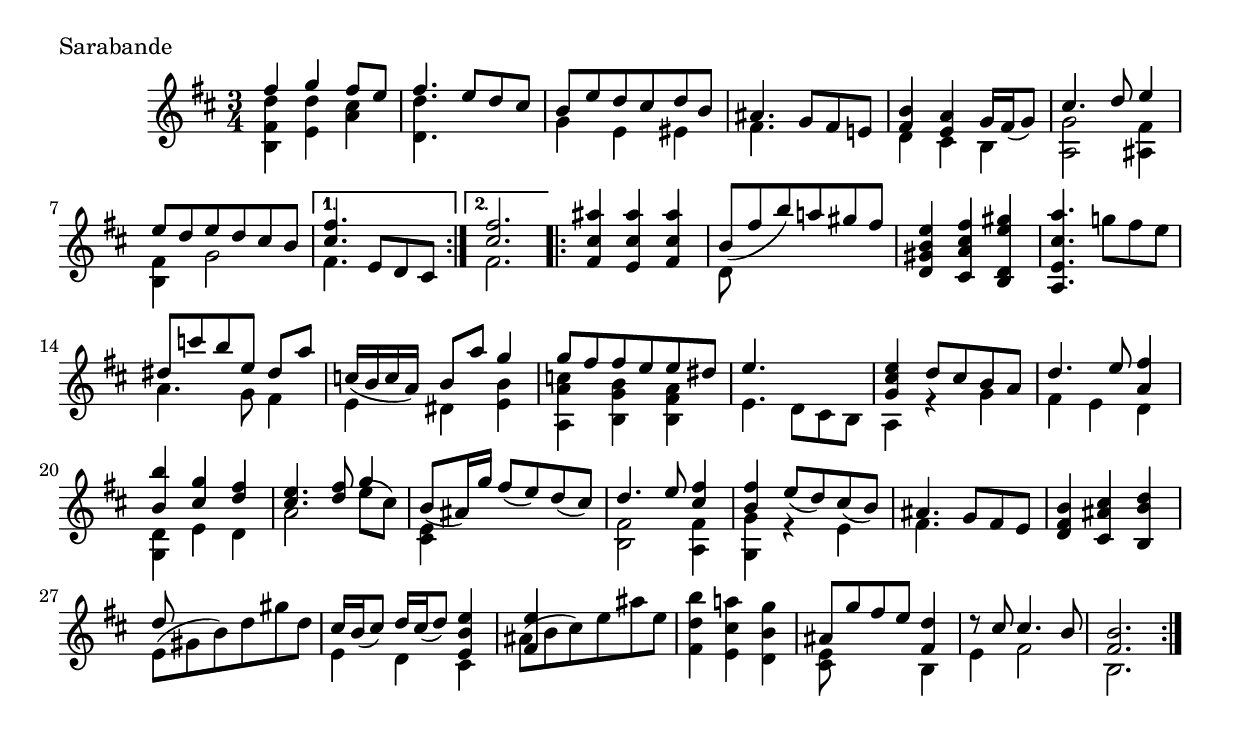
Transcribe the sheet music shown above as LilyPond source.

\version "2.24.3"

% Movement 5, Sarabande 
\version "2.24.3"

% Notes:
% Measure 30: the c' and e' of the first chord are according to Werner Icking's edition quarters, not eighths 

vA =  { 
  \stemUp
  fis''4  g''  fis''8  e''8  |
  % 2
  fis''4.   e''8[  d''8  cis''8]  |
  % 3
  b'8  e''8  d''8  cis''8  d''8  b'8  |
  % 4
  ais'4.   g'8[  fis'8  e'!8]  |
  % 5
  \stemDown
  d'4  cis'4  b4  |
  % 6
  <g' a>2  <fis' ais>4  |
  % 7
  <b fis'>4 g'2
  % 8, prima volta
  fis'4. s8*3
  % 8, seconda volta
  fis'2.

  % 9
  s2.
  % 10
  d'8 s8*5 | s2.*2 |
  % 13
  a'4.  g'8  fis'4  |
  % 14
  e'4  dis'4  <b' e'>  |
  % 15
  <c'' a' a>4  <b' g' b>  <a' fis' b>  |
  % 16
  e'4.   d'8[  cis'8  b8]  |
  % 17
  a4  r4  g'4  |
  % 18
  fis'4  e'4  d'4  |
  % 19
  <d' g>4  e'4  d'4  |
  % 20
  a'2  e''8(   cis''8)  |
  % 21
  <e' cis'>4  s2  |
  % 22
  <fis' b>2  <fis' a>4  |
  % 23
  <g' g>4  r4  e'4  |
  % 24
  fis'4.  s8*3 | s2. |
  % 26
  e'8( gis'8   b'8)  d''8  gis''8  d''8  |  
  % 27
  e'4  d'4  cis'4  |
  % 28
  \stemDown
   ais'8[( b'8   cis''8)  e''8  ais''8  e''8]  |
  \stemNeutral
  % 29
  <b'' d'' fis'>4  <a''! cis'' e'>  <g'' b' d'> |
  % 30
  \stemUp
   ais'8[  g''8  fis''8  e''8] <d'' fis'>4  |
  % 31
  r8  cis''8  cis''4.  b'8  |
  % 32
  <b' fis'>2.  
} 

vB =  {
  \stemDown
  <d'' fis' b>4  <d'' e'>  <cis'' a'>  |
  % 2
  <d'' d'>4. s8*3 |
  % 3
  g'4 e' eis' |
  % 4
  fis'4. s8*3 |
  % 5
  \stemUp
  <b' fis'>4  <a' e'>  g'16  fis'16(   g'8) |
  % 6
  cis''4.  d''8  e''4  |
  % 7
  e''8  d''8  e''8  d''8  cis''8  b'8  |
  % 8, prima volta
  <fis'' cis''>4.  e'8[  d'8  cis'8]
  % 8, seconda volta
  <fis'' cis''>2.
  % 9
  \stemUp
  < ais'' cis'' fis'>4 <ais'' cis'' e'> <ais'' cis'' fis'> |
  % 10
  \stemUp
  b'8(  fis''8   b''8)  a''!8  gis''8  fis''8  |
  % 11
  \stemNeutral
  <e'' b' gis' d'>4  <fis'' cis'' a' cis'>  <gis'' e'' d' b>4 |
  % 12
  <a'' cis'' e' a>4.   g''!8[  fis''8  e''8]  |
  % 13
  \stemUp
   dis''8[  c'''8  b''8  e''8]   dis''8[  a''8]  |
  % 14
  c''16(  b'16  c''16   a'16)  b'8  a''8  g''4  |
  % 15
  g''8  fis''8  fis''8  e''8  e''8  dis''8  |
  % 16
  e''4.  s8*3  |
  % 17
  <e'' cis'' g'>4  d''8  cis''8  b'8  a'8  |
  % 18
  d''4.  e''8  <fis'' a'>4 |
  % 19
  <b'' b'>4  <g'' cis''> <fis'' d''>  |
  % 20
  <e'' cis''>4.  <fis'' d''>8  g''4  |
  % 21
  b'8(   ais'16)  g''16  fis''8(   e''8)  d''8(   cis''8)  |
  % 22
  d''4.  e''8  <fis'' cis''>4  |
  % 23
  <fis'' b'>4  e''8(   d''8)  cis''8(   b'8)  |
  % 24
  ais'4.   g'8[  fis'8  e'8]  |
  % 25
  <b' fis' d'>4 <cis'' ais' cis'>4  <d'' b' b>  |
  % 26
  d''8 s8*5
  % 27
   cis''16[ b'16(  cis''8)]  d''16[ cis''16(  d''8)] <e'' b' e'>4 |
  % 28
  \stemUp <e'' fis'>4 s2 | s2. |
  \stemDown
  % 30
  <e' cis'>8 s8*3 b4  |
  % 31
  e'4  fis'2  |
  % 32
  b2.
} 

vStaff = \context Staff <<
  \context Voice=A \vA
  \context Voice=B \vB
>>


vViolinGlobal =   {
  \clef "treble"
  \key d\major
  \time 3/4
  \repeat "volta" 2 {
    s2.*7 |
  }
  \alternative {
    { s2. }
    { s2. }
  }
  \repeat "volta" 2 {
    s2.*24
  }
}

vViolinScripts =  {
}

vViolinStaff =  \context Staff <<
  \vStaff
  \vViolinGlobal
  \vViolinScripts
>>

\score {
  \vViolinStaff
  \layout { }
  
  \midi {
    \tempo 4 = 55
    }


  \header {
    piece = "Sarabande"
    opus = ""
  }
}

